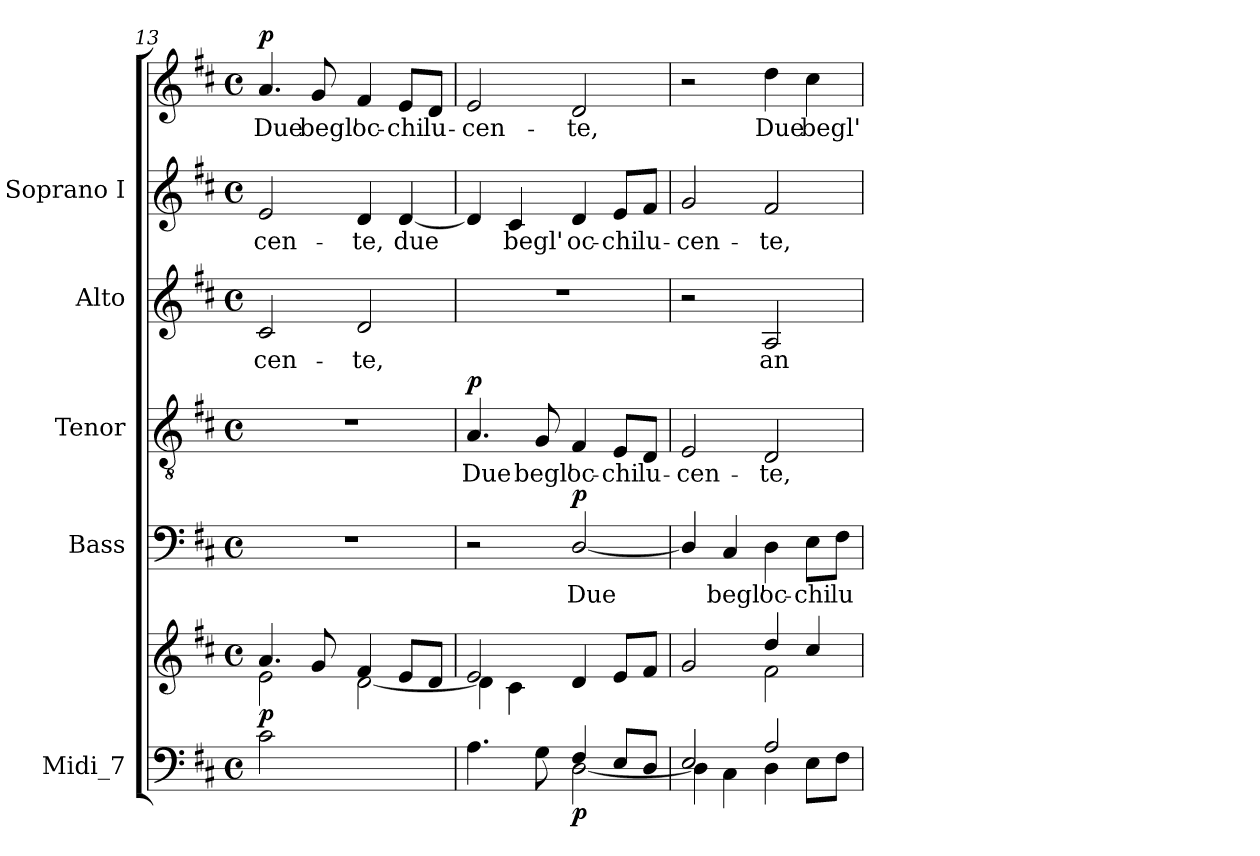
**kern	**kern	**dynam	**kern	**text	**dynam	**kern	**text	**dynam	**kern	**text	**kern	**text	**kern	**text	**dynam
*part5	*part5	*part5	*part4	*part4	*part4	*part3	*part3	*part3	*part2	*part2	*part1	*part1	*part1	*part1	*part1
*staff7	*staff6	*staff6/7	*staff5	*staff5	*staff5	*staff4	*staff4	*staff4	*staff3	*staff3	*staff2	*staff2	*staff1	*staff1	*staff1/2
*I"Midi_7	*	*	*I"Bass	*	*	*I"Tenor	*	*	*I"Alto	*	*I"Soprano I	*	*	*	*
*	*	*	*I'B	*	*	*I'T	*	*	*I'A	*	*I'S	*	*	*	*
*clefF4	*clefG2	*	*clefF4	*	*	*clefGv2	*	*	*clefG2	*	*clefG2	*	*clefG2	*	*
*k[f#c#]	*k[f#c#]	*	*k[f#c#]	*	*	*k[f#c#]	*	*	*k[f#c#]	*	*k[f#c#]	*	*k[f#c#]	*	*
*D:	*D:	*	*D:	*	*	*D:	*	*	*D:	*	*D:	*	*D:	*	*
*M4/4	*M4/4	*	*M4/4	*	*	*M4/4	*	*	*M4/4	*	*M4/4	*	*M4/4	*	*
*met(c)	*met(c)	*	*met(c)	*	*	*met(c)	*	*	*met(c)	*	*met(c)	*	*met(c)	*	*
=13	=13	=13	=13	=13	=13	=13	=13	=13	=13	=13	=13	=13	=13	=13	=13
*^	*^	*	*	*	*	*	*	*	*	*	*	*	*	*	*
!	!	!	!	!LO:DY:b	!	!	!	!	!	!	!	!LO:LY:b	!	!LO:LY:b	!	!LO:LY:b	!LO:DY:b
1ryy	2c#\	4.a/	2e\	p	1r	.	.	1r	.	.	2c#	-cen-	2e	-cen-	4.a	-Due	p
!	!	!	!	!	!	!	!	!	!	!	!	!	!	!	!	!LO:LY:b	!
.	.	8g/	.	.	.	.	.	.	.	.	.	.	.	.	8g	begl'	.
!	!	!	!	!	!	!	!	!	!	!	!	!LO:LY:b	!	!LO:LY:b	!	!LO:LY:b	!
.	2ryy	4f#/	[2d\	.	.	.	.	.	.	.	2d	-te,	4d	-te,	4f#	oc-	.
!	!	!	!	!	!	!	!	!	!	!	!	!	!	!LO:LY:b	!	!LO:LY:b	!
.	.	8e/L	.	.	.	.	.	.	.	.	.	.	[4d	due	8e/L	-chi	.
!	!	!	!	!	!	!	!	!	!	!	!	!	!	!	!	!LO:LY:b	!
.	.	8d/J	.	.	.	.	.	.	.	.	.	.	.	.	8d/J	lu-	.
=14	=14	=14	=14	=14	=14	=14	=14	=14	=14	=14	=14	=14	=14	=14	=14	=14	=14
!	!	!	!	!	!	!	!	!	!LO:LY:b	!LO:DY:b	!	!	!	!	!	!LO:LY:b	!
2ryy	4.A\	2e/	4d\]	.	2r	.	.	4.A	Due	p	1r	.	4d]	.	2e	cen-	.
!	!	!	!	!	!	!	!	!	!	!	!	!	!	!LO:LY:b	!	!	!
.	.	.	4c#\	.	.	.	.	.	.	.	.	.	4c#	begl'	.	.	.
!	!	!	!	!	!	!	!	!	!LO:LY:b	!	!	!	!	!	!	!	!
.	8G\	.	.	.	.	.	.	8G	begl'	.	.	.	.	.	.	.	.
!	!	!	!	!LO:DY:b=2	!	!LO:LY:b	!LO:DY:b	!	!LO:LY:b	!	!	!	!	!LO:LY:b	!	!LO:LY:b	!
4F#/	[2D\	4d/	2ryy	p	[2D/	Due	p	4F#	oc-	.	.	.	4d	oc-	2d	-te,	.
!	!	!	!	!	!	!	!	!	!LO:LY:b	!	!	!	!	!LO:LY:b	!	!	!
8E/L	.	8e/L	.	.	.	.	.	8E/L	-chi	.	.	.	8e/L	-chi	.	.	.
!	!	!	!	!	!	!	!	!	!LO:LY:b	!	!	!	!	!LO:LY:b	!	!	!
8D/J	.	8f#/J	.	.	.	.	.	8D/J	lu-	.	.	.	8f#/J	lu-	.	.	.
=15	=15	=15	=15	=15	=15	=15	=15	=15	=15	=15	=15	=15	=15	=15	=15	=15	=15
!	!	!	!	!	!	!	!	!	!LO:LY:b	!	!	!	!	!LO:LY:b	!	!	!
2E/	4D\]	2g/	2ryy	.	4D/]	.	.	2E	-cen-	.	2r	.	2g	cen-	2r	.	.
!	!	!	!	!	!	!LO:LY:b	!	!	!	!	!	!	!	!	!	!	!
.	4C#\	.	.	.	4C#	begl'	.	.	.	.	.	.	.	.	.	.	.
!	!	!	!	!	!	!LO:LY:b	!	!	!LO:LY:b	!	!	!LO:LY:b	!	!LO:LY:b	!	!LO:LY:b	!
2A/	4D\	4dd/	2f#\	.	4D	oc-	.	2D	-te,	.	2A	an-	2f#	-te,	4dd	-Due	.
!	!	!	!	!	!	!LO:LY:b	!	!	!	!	!	!	!	!	!	!LO:LY:b	!
.	8E\L	4cc#/	.	.	8E\L	-chi	.	.	.	.	.	.	.	.	4cc#	begl'	.
!	!	!	!	!	!	!LO:LY:b	!	!	!	!	!	!	!	!	!	!	!
.	8F#\J	.	.	.	8F#\J	lu-	.	.	.	.	.	.	.	.	.	.	.
*v	*v	*	*	*	*	*	*	*	*	*	*	*	*	*	*	*	*
*	*v	*v	*	*	*	*	*	*	*	*	*	*	*	*	*	*
=	=	=	=	=	=	=	=	=	=	=	=	=	=	=	=
*-	*-	*-	*-	*-	*-	*-	*-	*-	*-	*-	*-	*-	*-	*-	*-
